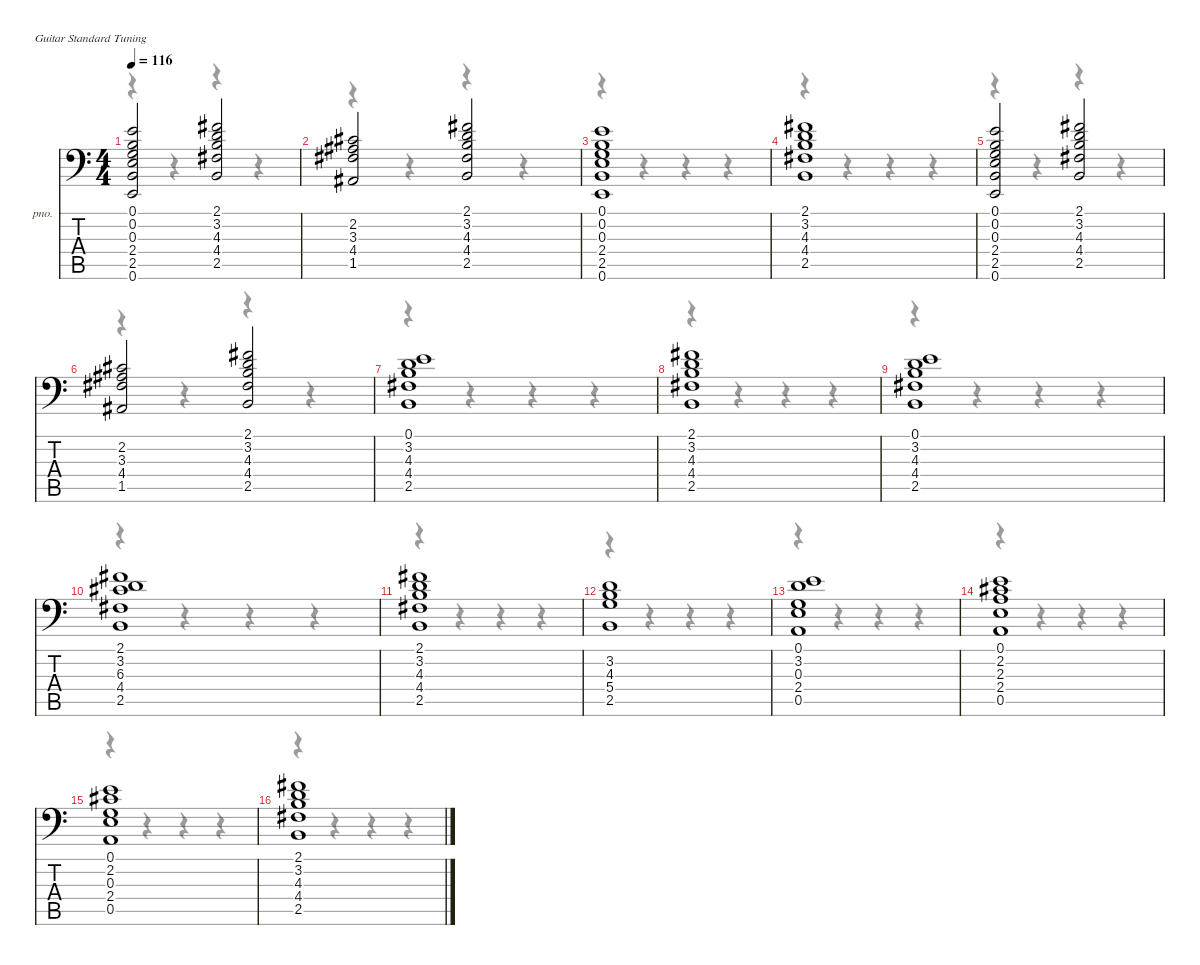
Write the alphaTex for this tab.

\defaultSystemsLayout 4
\hideDynamics
\bracketExtendMode nobrackets
\firstSystemTrackNameOrientation horizontal
\otherSystemsTrackNameOrientation horizontal
\chordDiagramsInScore
\track ("Keyboard" "pno.") {instrument brightacousticpiano}
\staff {score tabs}
\tuning (E4 B3 G3 D3 A2 E2)
\voice
\ts (4 4)
\tempo 116
\clef f4
\ks c
(0.1 0.2 0.3 2.4 2.5 0.6).2{dy f} (2.1{acc #} 3.2 4.3 4.4{acc #} 2.5).2 |
(2.2{acc #} 3.3{acc #} 4.4{acc #} 1.5{acc #}).2 (2.1{acc #} 3.2 4.3 4.4{acc #} 2.5).2 |
(0.1 0.2 0.3 2.4 2.5 0.6).1 |
(2.1{acc #} 3.2 4.3 4.4{acc #} 2.5).1 |
(0.1 0.2 0.3 2.4 2.5 0.6).2 (2.1{acc #} 3.2 4.3 4.4{acc #} 2.5).2 |
(2.2{acc #} 3.3{acc #} 4.4{acc #} 1.5{acc #}).2 (2.1{acc #} 3.2 4.3 4.4{acc #} 2.5).2 |
(0.1 3.2 4.3 4.4{acc #} 2.5).1 |
(2.1{acc #} 3.2 4.3 4.4{acc #} 2.5).1 |
(0.1 3.2 4.3 4.4{acc #} 2.5).1 |
(2.1{acc #} 3.2 6.3{acc #} 4.4{acc #} 2.5).1 |
(2.1{acc #} 3.2 4.3 4.4{acc #} 2.5).1 |
(3.2 4.3 5.4 2.5).1 |
(0.1 3.2 0.3 2.4 0.5).1 |
(0.1 2.2{acc #} 2.3 2.4 0.5).1 |
(0.1 2.2{acc #} 0.3 2.4 0.5).1 |
(2.1{acc #} 3.2 4.3 4.4{acc #} 2.5).1
\voice
\clef f4
\ottava regular
\simile none
\ks c
r.4{dy mf} r.4 r.4 r.4 |
r.4 r.4 r.4 r.4 |
r.4 r.4 r.4 r.4 |
r.4 r.4 r.4 r.4 |
r.4 r.4 r.4 r.4 |
r.4 r.4 r.4 r.4 |
r.4 r.4 r.4 r.4 |
r.4 r.4 r.4 r.4 |
r.4 r.4 r.4 r.4 |
r.4 r.4 r.4 r.4 |
r.4 r.4 r.4 r.4 |
r.4 r.4 r.4 r.4 |
r.4 r.4 r.4 r.4 |
r.4 r.4 r.4 r.4 |
r.4 r.4 r.4 r.4 |
r.4 r.4 r.4 r.4
